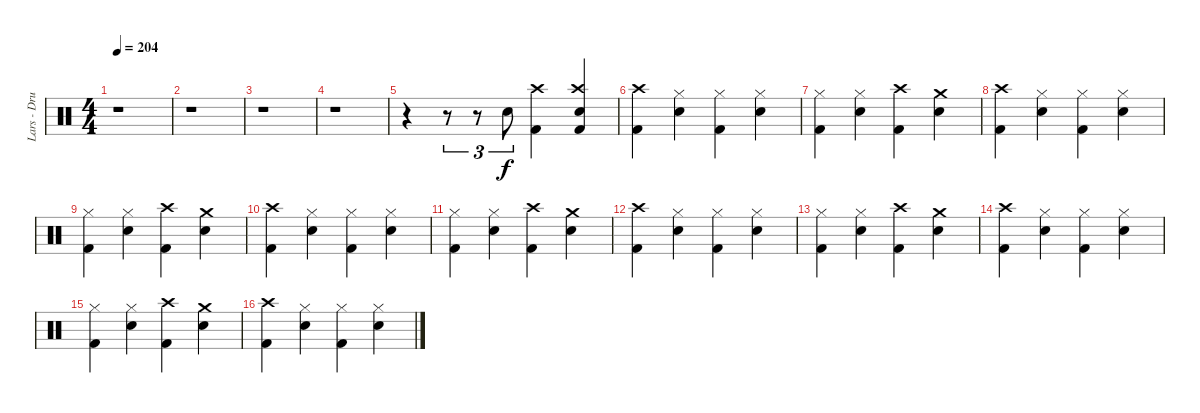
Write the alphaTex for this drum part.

\track ("Lars - Drums" "Lars - Dru") {instrument percussion}
\staff {score}
\articulation defaults
\ts (4 4)
\tempo 204
\clef neutral
\ks c
r.1{dy f} |
r.1 |
r.1 |
r.1 |
r.4 r.8{tu (3 2)} r.8{tu (3 2)} "Electric Snare (hit)".8{tu (3 2)} ("Crash high (hit)" "Kick (hit) 2").4 ("Crash high (hit)" "Electric Snare (hit)" "Kick (hit) 2").4 |
("Crash high (hit)" "Kick (hit) 2").4 ("Hi-Hat (closed)" "Electric Snare (hit)").4 ("Hi-Hat (closed)" "Kick (hit) 2").4 ("Hi-Hat (closed)" "Electric Snare (hit)").4 |
("Hi-Hat (closed)" "Kick (hit) 2").4 ("Hi-Hat (closed)" "Electric Snare (hit)").4 ("Crash high (hit)" "Kick (hit) 2").4 ("Crash medium (hit)" "Electric Snare (hit)").4 |
("Crash high (hit)" "Kick (hit) 2").4 ("Hi-Hat (closed)" "Electric Snare (hit)").4 ("Hi-Hat (closed)" "Kick (hit) 2").4 ("Hi-Hat (closed)" "Electric Snare (hit)").4 |
("Hi-Hat (closed)" "Kick (hit) 2").4 ("Hi-Hat (closed)" "Electric Snare (hit)").4 ("Crash high (hit)" "Kick (hit) 2").4 ("Crash medium (hit)" "Electric Snare (hit)").4 |
("Crash high (hit)" "Kick (hit) 2").4 ("Hi-Hat (closed)" "Electric Snare (hit)").4 ("Hi-Hat (closed)" "Kick (hit) 2").4 ("Hi-Hat (closed)" "Electric Snare (hit)").4 |
("Hi-Hat (closed)" "Kick (hit) 2").4 ("Hi-Hat (closed)" "Electric Snare (hit)").4 ("Crash high (hit)" "Kick (hit) 2").4 ("Crash medium (hit)" "Electric Snare (hit)").4 |
("Crash high (hit)" "Kick (hit) 2").4 ("Hi-Hat (closed)" "Electric Snare (hit)").4 ("Hi-Hat (closed)" "Kick (hit) 2").4 ("Hi-Hat (closed)" "Electric Snare (hit)").4 |
("Hi-Hat (closed)" "Kick (hit) 2").4 ("Hi-Hat (closed)" "Electric Snare (hit)").4 ("Crash high (hit)" "Kick (hit) 2").4 ("Crash medium (hit)" "Electric Snare (hit)").4 |
("Crash high (hit)" "Kick (hit) 2").4 ("Hi-Hat (closed)" "Electric Snare (hit)").4 ("Hi-Hat (closed)" "Kick (hit) 2").4 ("Hi-Hat (closed)" "Electric Snare (hit)").4 |
("Hi-Hat (closed)" "Kick (hit) 2").4 ("Hi-Hat (closed)" "Electric Snare (hit)").4 ("Crash high (hit)" "Kick (hit) 2").4 ("Crash medium (hit)" "Electric Snare (hit)").4 |
("Crash high (hit)" "Kick (hit) 2").4 ("Hi-Hat (closed)" "Electric Snare (hit)").4 ("Hi-Hat (closed)" "Kick (hit) 2").4 ("Hi-Hat (closed)" "Electric Snare (hit)").4
